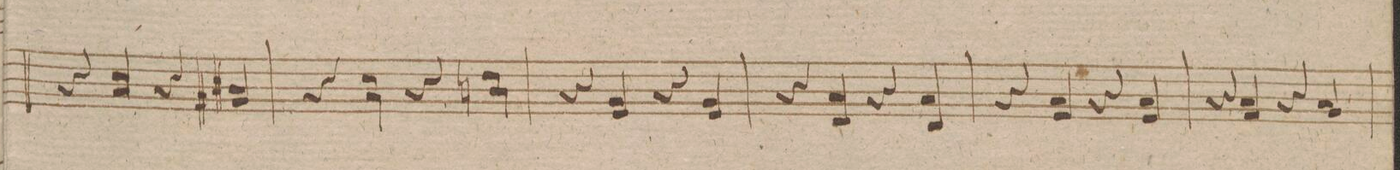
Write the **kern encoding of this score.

**kern	**dynam
*I"Viola.	*
*clefC3	*
*k[f#]	*
*met(c|)	*
*M2/2	*
4rl	.
4d/ 4B/	.
4r	.
4c#X/ 4A#X/	.
=276	=276
4r	.
4d/ 4B/	.
4r	.
4e\ 4cn\	.
=277	=277
4r	.
4A/ 4F#/	.
4r	.
4A/ 4F#/	.
=278	=278
4r	.
4B/ 4E/	.
4r	.
4B/ 4E/	.
=279	=279
4r	.
4B/ 4F#/	.
4r	.
4B/ 4F#/	.
=280	=280
4r	.
4B/ 4G/	.
4r	.
4B/ 4A/	.
=281	=281
*-	*-
